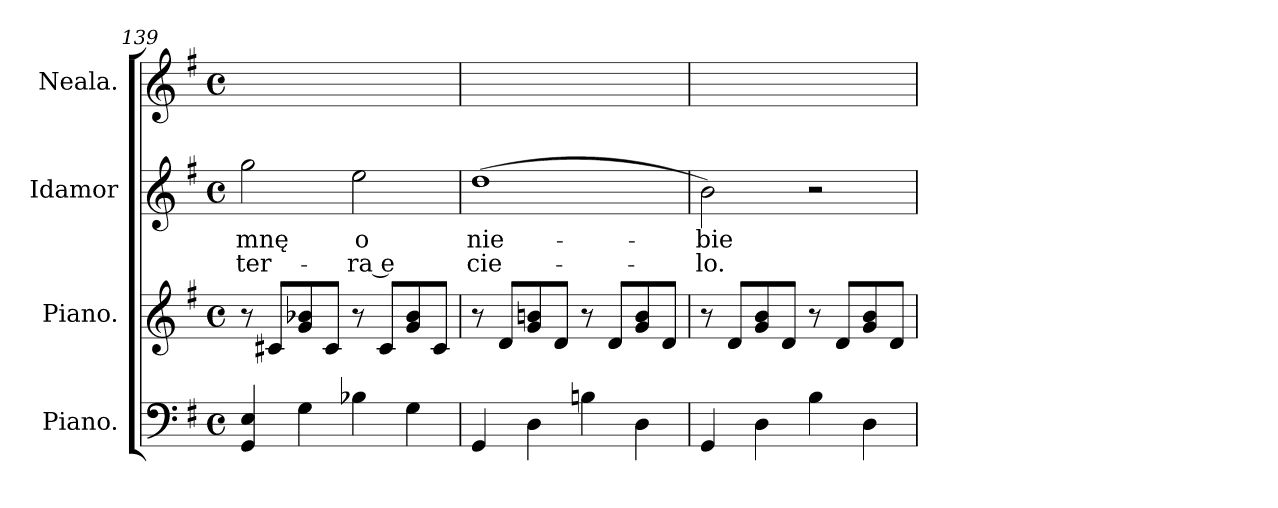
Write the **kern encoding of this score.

**kern	**kern	**kern	**text	**text	**kern
*part4	*part3	*part2	*part2	*part2	*part1
*staff4	*staff3	*staff2	*staff2	*staff2	*staff1
*I"Piano.	*I"Piano.	*I"Idamor	*	*	*I"Neala.
*	*	*I'I.	*	*	*I'N.
*clefF4	*clefG2	*clefG2	*	*	*clefG2
*k[f#]	*k[f#]	*k[f#]	*	*	*k[f#]
*M4/4	*M4/4	*M4/4	*	*	*M4/4
*met(c)	*met(c)	*met(c)	*	*	*met(c)
=139	=139	=139	=139	=139	=139
4GG/ 4E/	8r	2gg\	-mnę	ter-	1ryy
.	8c#X/L	.	.	.	.
4G\	8g/ 8b-X/	.	.	.	.
.	8c#/J	.	.	.	.
4B-X\	8r	2ee\	o	-ra e	.
.	8c#/L	.	.	.	.
4G\	8g/ 8b-/	.	.	.	.
.	8c#/J	.	.	.	.
=140	=140	=140	=140	=140	=140
4GG/	8r	(1dd	nie-	cie-	1ryy
.	8d/L	.	.	.	.
4D\	8g/ 8bn/	.	.	.	.
.	8d/J	.	.	.	.
4Bn\	8r	.	.	.	.
.	8d/L	.	.	.	.
4D\	8g/ 8b/	.	.	.	.
.	8d/J	.	.	.	.
=141	=141	=141	=141	=141	=141
4GG/	8r	2b\)	-bie	-lo.	1ryy
.	8d/L	.	.	.	.
4D\	8g/ 8b/	.	.	.	.
.	8d/J	.	.	.	.
4B\	8r	2r	.	.	.
.	8d/L	.	.	.	.
4D\	8g/ 8b/	.	.	.	.
.	8d/J	.	.	.	.
=	=	=	=	=	=
*-	*-	*-	*-	*-	*-
